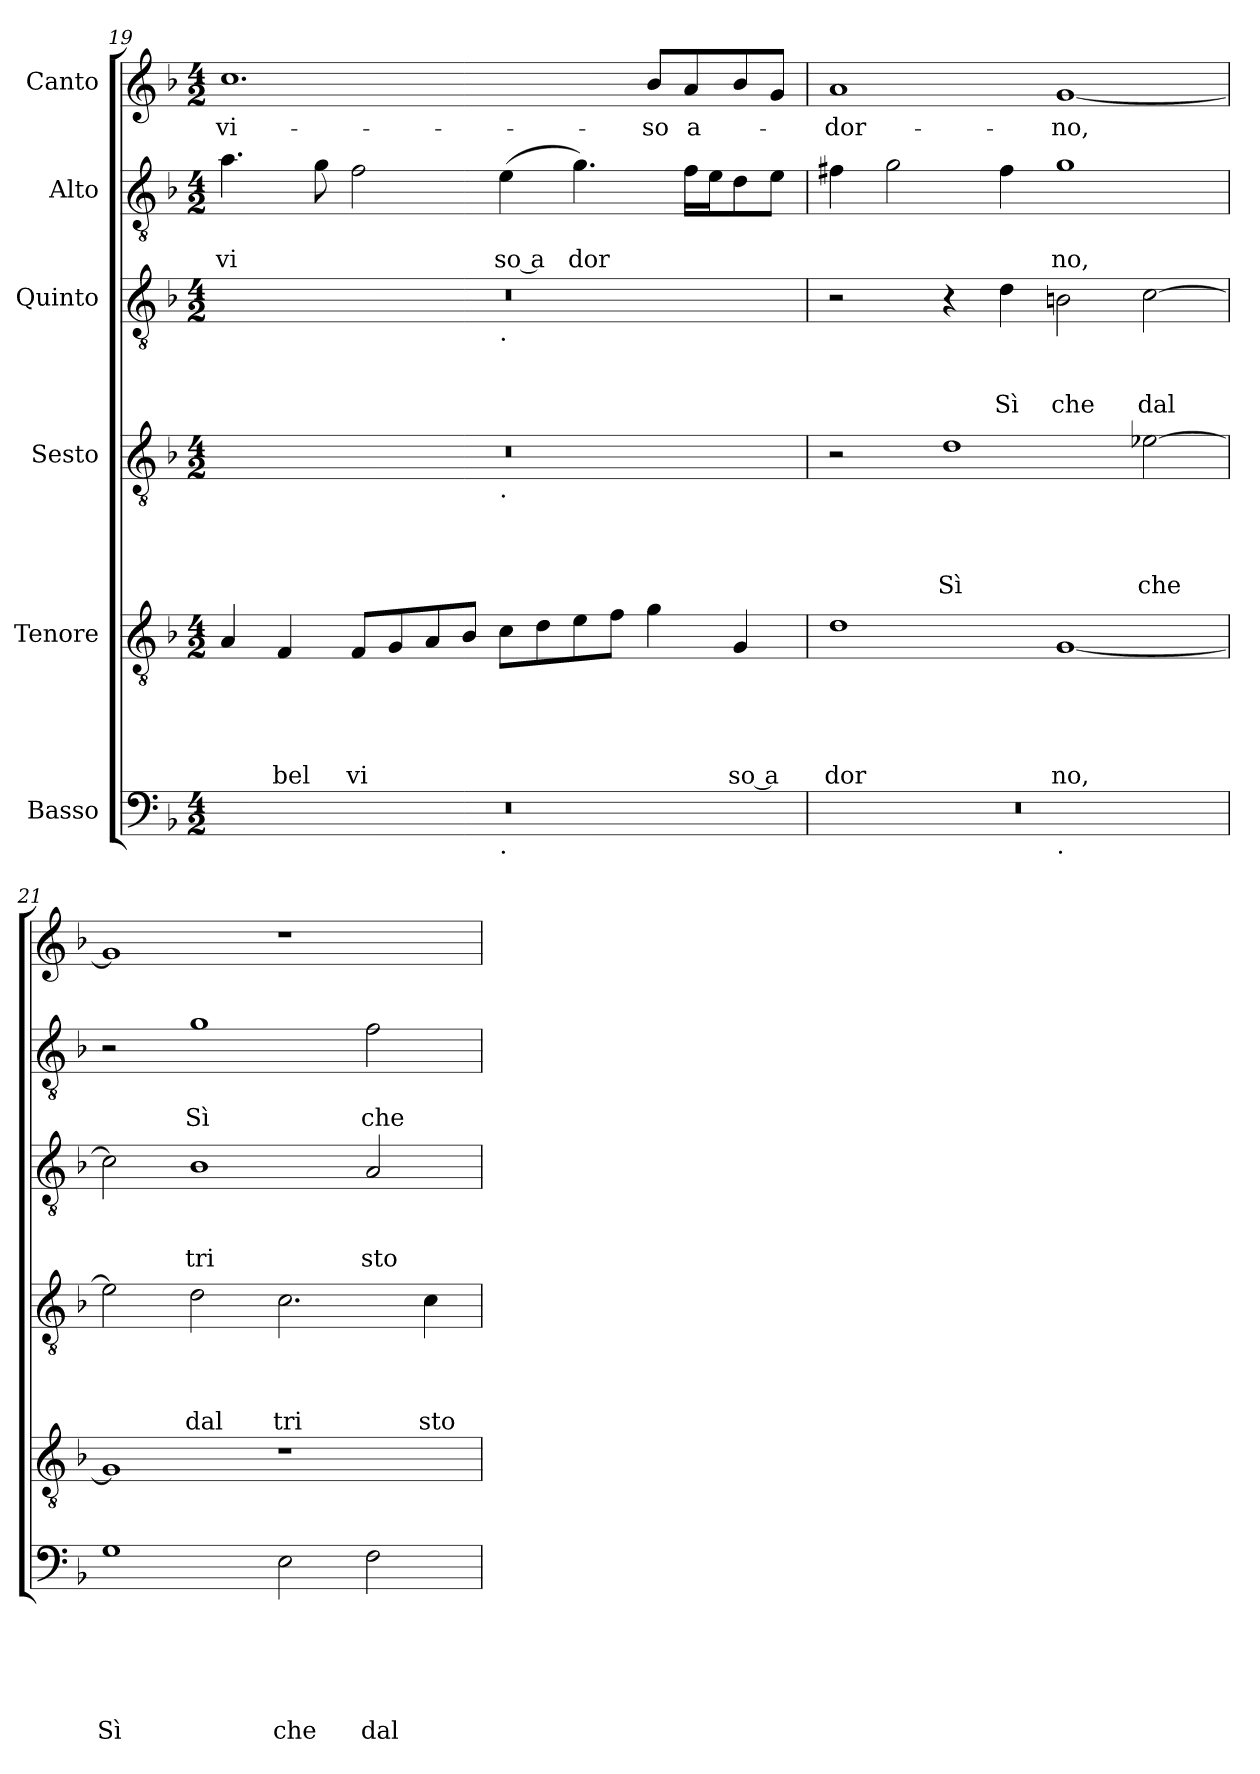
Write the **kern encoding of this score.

**kern	**text	**text	**text	**text	**text	**text	**kern	**text	**text	**text	**text	**text	**kern	**text	**text	**text	**text	**kern	**text	**text	**text	**kern	**text	**text	**kern	**text
*part6	*part6	*part6	*part6	*part6	*part6	*part6	*part5	*part5	*part5	*part5	*part5	*part5	*part4	*part4	*part4	*part4	*part4	*part3	*part3	*part3	*part3	*part2	*part2	*part2	*part1	*part1
*staff6	*staff6	*staff6	*staff6	*staff6	*staff6	*staff6	*staff5	*staff5	*staff5	*staff5	*staff5	*staff5	*staff4	*staff4	*staff4	*staff4	*staff4	*staff3	*staff3	*staff3	*staff3	*staff2	*staff2	*staff2	*staff1	*staff1
*I"Basso	*	*	*	*	*	*	*I"Tenore	*	*	*	*	*	*I"Sesto	*	*	*	*	*I"Quinto	*	*	*	*I"Alto	*	*	*I"Canto	*
!!LO:PB:g=z
*clefF4	*	*	*	*	*	*	*clefGv2	*	*	*	*	*	*clefGv2	*	*	*	*	*clefGv2	*	*	*	*clefGv2	*	*	*clefG2	*
*ITrd-3c-5	*	*	*	*	*	*	*	*	*	*	*	*	*ITrd-3c-5	*	*	*	*	*ITrd-3c-5	*	*	*	*ITrd-3c-5	*	*	*	*
*k[b-e-]	*	*	*	*	*	*	*k[b-]	*	*	*	*	*	*k[b-e-]	*	*	*	*	*k[b-e-]	*	*	*	*k[b-e-]	*	*	*k[b-]	*
*B-:	*	*	*	*	*	*	*F:	*	*	*	*	*	*B-:	*	*	*	*	*B-:	*	*	*	*B-:	*	*	*F:	*
*M4/2	*	*	*	*	*	*	*M4/2	*	*	*	*	*	*M4/2	*	*	*	*	*M4/2	*	*	*	*M4/2	*	*	*M4/2	*
=19	=19	=19	=19	=19	=19	=19	=19	=19	=19	=19	=19	=19	=19	=19	=19	=19	=19	=19	=19	=19	=19	=19	=19	=19	=19	=19
!	!	!	!	!	!	!	!	!	!	!	!	!	!	!	!	!	!	!	!	!	!	!	!	!LO:LY:b	!	!LO:LY:b
*^	*	*	*	*	*	*	*	*	*	*	*	*	*^	*	*	*	*	*^	*	*	*	*	*	*	*	*
0r	1ryy	.	.	.	.	.	.	4A/	.	.	.	.	.	0r	1ryy	.	.	.	.	0r	1ryy	.	.	.	4.dd\	.	vi	1.cc	vi-
!	!	!	!	!	!	!	!	!	!	!	!	!	!LO:LY:b	!	!	!	!	!	!	!	!	!	!	!	!	!	!	!	!
.	.	.	.	.	.	.	.	4F/	.	.	.	.	bel	.	.	.	.	.	.	.	.	.	.	.	.	.	.	.	.
.	.	.	.	.	.	.	.	.	.	.	.	.	.	.	.	.	.	.	.	.	.	.	.	.	8cc\	.	.	.	.
!	!	!	!	!	!	!	!	!	!	!	!	!	!LO:LY:b	!	!	!	!	!	!	!	!	!	!	!	!	!	!	!	!
.	.	.	.	.	.	.	.	8F/L	.	.	.	.	vi	.	.	.	.	.	.	.	.	.	.	.	2b-\	.	.	.	.
.	.	.	.	.	.	.	.	8G/	.	.	.	.	.	.	.	.	.	.	.	.	.	.	.	.	.	.	.	.	.
.	.	.	.	.	.	.	.	8A/	.	.	.	.	.	.	.	.	.	.	.	.	.	.	.	.	.	.	.	.	.
.	.	.	.	.	.	.	.	8B-/J	.	.	.	.	.	.	.	.	.	.	.	.	.	.	.	.	.	.	.	.	.
!	!	!	!	!	!	!	!	!	!	!	!	!	!	!	!	!	!	!	!	!	!LO:TX:b:t=.	!	!	!	!	!	!	!	!
!	!	!	!	!	!	!	!	!	!	!	!	!	!	!	!LO:TX:b:t=.	!	!	!	!	!	!	!	!	!	!	!	!	!	!
!	!LO:TX:b:t=.	!	!	!	!	!	!	!	!	!	!	!	!	!	!	!	!	!	!	!	!	!	!	!	!	!	!	!	!
!	!	!	!	!	!	!	!	!	!	!	!	!	!	!	!	!	!	!	!	!	!	!	!	!	!	!	!LO:LY:b:rj	!	!
.	1ryy	.	.	.	.	.	.	8c\L	.	.	.	.	.	.	1ryy	.	.	.	.	.	1ryy	.	.	.	(<4a\	.	so a	.	.
.	.	.	.	.	.	.	.	8d\	.	.	.	.	.	.	.	.	.	.	.	.	.	.	.	.	.	.	.	.	.
!	!	!	!	!	!	!	!	!	!	!	!	!	!	!	!	!	!	!	!	!	!	!	!	!	!	!	!LO:LY:b	!	!
.	.	.	.	.	.	.	.	8e\	.	.	.	.	.	.	.	.	.	.	.	.	.	.	.	.	4.cc\)	.	dor	.	.
.	.	.	.	.	.	.	.	8f\J	.	.	.	.	.	.	.	.	.	.	.	.	.	.	.	.	.	.	.	.	.
!	!	!	!	!	!	!	!	!	!	!	!	!	!	!	!	!	!	!	!	!	!	!	!	!	!	!	!	!	!LO:LY:b
.	.	.	.	.	.	.	.	4g\	.	.	.	.	.	.	.	.	.	.	.	.	.	.	.	.	.	.	.	8b-/L	-so
!	!	!	!	!	!	!	!	!	!	!	!	!	!	!	!	!	!	!	!	!	!	!	!	!	!	!	!	!	!LO:LY:b
.	.	.	.	.	.	.	.	.	.	.	.	.	.	.	.	.	.	.	.	.	.	.	.	.	16b-\LL	.	.	8a/	a-
.	.	.	.	.	.	.	.	.	.	.	.	.	.	.	.	.	.	.	.	.	.	.	.	.	16a\J	.	.	.	.
!	!	!	!	!	!	!	!	!	!	!	!	!	!LO:LY:b:rj	!	!	!	!	!	!	!	!	!	!	!	!	!	!	!	!
.	.	.	.	.	.	.	.	4G/	.	.	.	.	so a	.	.	.	.	.	.	.	.	.	.	.	8g\	.	.	8b-/	.
.	.	.	.	.	.	.	.	.	.	.	.	.	.	.	.	.	.	.	.	.	.	.	.	.	8a\J	.	.	8g/J	.
=20	=20	=20	=20	=20	=20	=20	=20	=20	=20	=20	=20	=20	=20	=20	=20	=20	=20	=20	=20	=20	=20	=20	=20	=20	=20	=20	=20	=20	=20
!	!	!	!	!	!	!	!	!	!	!	!	!	!LO:LY:b	!	!	!	!	!	!	!	!	!	!	!	!	!	!	!	!LO:LY:b
*	*	*	*	*	*	*	*	*	*	*	*	*	*	*v	*v	*	*	*	*	*	*	*	*	*	*	*	*	*	*
*	*	*	*	*	*	*	*	*	*	*	*	*	*	*	*	*	*	*	*v	*v	*	*	*	*	*	*	*	*
0r	1ryy	.	.	.	.	.	.	1d	.	.	.	.	dor	2r	.	.	.	.	2r	.	.	.	4bn\	.	.	1a	-dor-
.	.	.	.	.	.	.	.	.	.	.	.	.	.	.	.	.	.	.	.	.	.	.	2cc\	.	.	.	.
!	!	!	!	!	!	!	!	!	!	!	!	!	!	!	!	!	!	!LO:LY:b	!	!	!	!	!	!	!	!	!
.	.	.	.	.	.	.	.	.	.	.	.	.	.	1g	.	.	.	Sì	4r	.	.	.	.	.	.	.	.
!	!	!	!	!	!	!	!	!	!	!	!	!	!	!	!	!	!	!	!	!	!	!LO:LY:b	!	!	!	!	!
.	.	.	.	.	.	.	.	.	.	.	.	.	.	.	.	.	.	.	4g\	.	.	Sì	4b\	.	.	.	.
!	!LO:TX:b:t=.	!	!	!	!	!	!	!	!	!	!	!	!	!	!	!	!	!	!	!	!	!	!	!	!	!	!
!	!	!	!	!	!	!	!	!	!	!	!	!	!LO:LY:b	!	!	!	!	!	!	!	!	!LO:LY:b	!	!	!LO:LY:b	!	!LO:LY:b
.	1ryy	.	.	.	.	.	.	[<1G	.	.	.	.	no,	.	.	.	.	.	2en\	.	.	che	1cc	.	no,	[<1g	-no,
!	!	!	!	!	!	!	!	!	!	!	!	!	!	!	!	!	!	!LO:LY:b	!	!	!	!LO:LY:b	!	!	!	!	!
.	.	.	.	.	.	.	.	.	.	.	.	.	.	[>2a-X\	.	.	.	che	[>2f\	.	.	dal	.	.	.	.	.
=21	=21	=21	=21	=21	=21	=21	=21	=21	=21	=21	=21	=21	=21	=21	=21	=21	=21	=21	=21	=21	=21	=21	=21	=21	=21	=21	=21
!	!	!	!	!	!	!	!LO:LY:b	!	!	!	!	!	!	!	!	!	!	!	!	!	!	!	!	!	!	!	!
*v	*v	*	*	*	*	*	*	*	*	*	*	*	*	*	*	*	*	*	*	*	*	*	*	*	*	*	*
1c	.	.	.	.	.	Sì	1G]	.	.	.	.	.	2a-\]	.	.	.	.	2f\]	.	.	.	2r	.	.	1g]	.
!	!	!	!	!	!	!	!	!	!	!	!	!	!	!	!	!	!LO:LY:b	!	!	!	!LO:LY:b	!	!	!LO:LY:b	!	!
.	.	.	.	.	.	.	.	.	.	.	.	.	2g\	.	.	.	dal	1e-	.	.	tri	1cc	.	Sì	.	.
!	!	!	!	!	!	!LO:LY:b	!	!	!	!	!	!	!	!	!	!	!LO:LY:b	!	!	!	!	!	!	!	!	!
2A\	.	.	.	.	.	che	1r	.	.	.	.	.	2.f\	.	.	.	tri	.	.	.	.	.	.	.	1r	.
!	!	!	!	!	!	!LO:LY:b	!	!	!	!	!	!	!	!	!	!	!	!	!	!	!LO:LY:b	!	!	!LO:LY:b	!	!
2B-\	.	.	.	.	.	dal	.	.	.	.	.	.	.	.	.	.	.	2d/	.	.	sto	2b-\	.	che	.	.
!	!	!	!	!	!	!	!	!	!	!	!	!	!	!	!	!	!LO:LY:b	!	!	!	!	!	!	!	!	!
.	.	.	.	.	.	.	.	.	.	.	.	.	4f\	.	.	.	sto	.	.	.	.	.	.	.	.	.
=	=	=	=	=	=	=	=	=	=	=	=	=	=	=	=	=	=	=	=	=	=	=	=	=	=	=
*-	*-	*-	*-	*-	*-	*-	*-	*-	*-	*-	*-	*-	*-	*-	*-	*-	*-	*-	*-	*-	*-	*-	*-	*-	*-	*-
